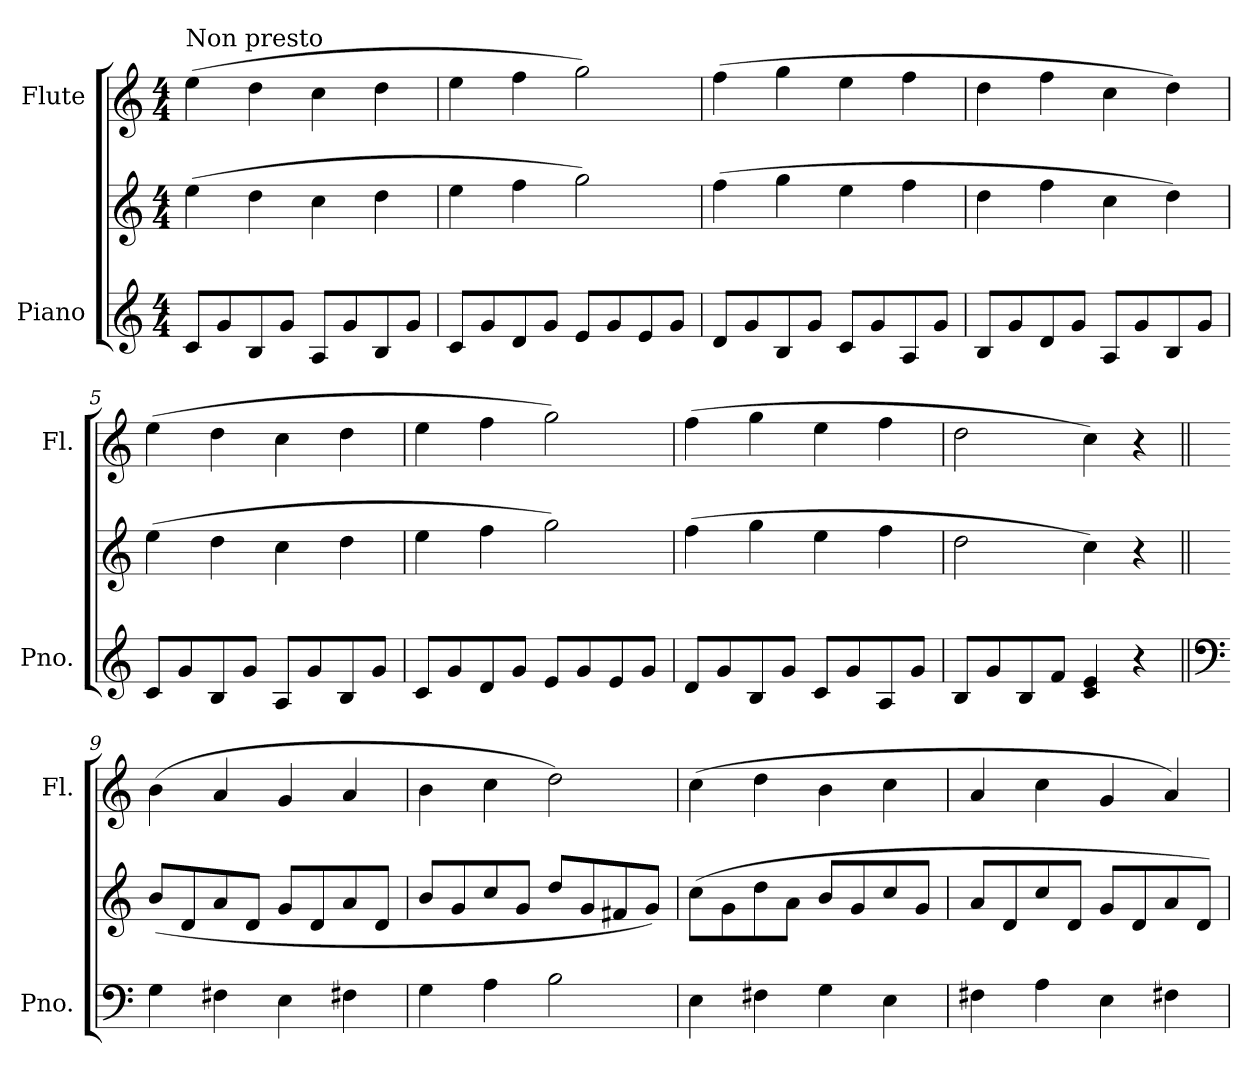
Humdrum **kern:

**kern	**kern	**kern
*part2	*part2	*part1
*staff3	*staff2	*staff1
*I"Piano	*	*I"Flute
*I'Pno.	*	*I'Fl.
*clefG2	*clefG2	*clefG2
*k[]	*k[]	*k[]
*M4/4	*M4/4	*M4/4
*MM120	*MM120	*MM120
=1	=1	=1
!	!	!LO:TX:t=Non presto
8c/L	(>4ee\	(>4ee\
8g/	.	.
8B/	4dd\	4dd\
8g/J	.	.
8A/L	4cc\	4cc\
8g/	.	.
8B/	4dd\	4dd\
8g/J	.	.
=2	=2	=2
8c/L	4ee\	4ee\
8g/	.	.
8d/	4ff\	4ff\
8g/J	.	.
8e/L	2gg\)	2gg\)
8g/	.	.
8e/	.	.
8g/J	.	.
=3	=3	=3
8d/L	(>4ff\	(>4ff\
8g/	.	.
8B/	4gg\	4gg\
8g/J	.	.
8c/L	4ee\	4ee\
8g/	.	.
8A/	4ff\	4ff\
8g/J	.	.
=4	=4	=4
8B/L	4dd\	4dd\
8g/	.	.
8d/	4ff\	4ff\
8g/J	.	.
8A/L	4cc\	4cc\
8g/	.	.
8B/	4dd\)	4dd\)
8g/J	.	.
!!LO:LB:g=z
=5	=5	=5
8c/L	(>4ee\	(>4ee\
8g/	.	.
8B/	4dd\	4dd\
8g/J	.	.
8A/L	4cc\	4cc\
8g/	.	.
8B/	4dd\	4dd\
8g/J	.	.
=6	=6	=6
8c/L	4ee\	4ee\
8g/	.	.
8d/	4ff\	4ff\
8g/J	.	.
8e/L	2gg\)	2gg\)
8g/	.	.
8e/	.	.
8g/J	.	.
=7	=7	=7
8d/L	(>4ff\	(>4ff\
8g/	.	.
8B/	4gg\	4gg\
8g/J	.	.
8c/L	4ee\	4ee\
8g/	.	.
8A/	4ff\	4ff\
8g/J	.	.
=8	=8	=8
8B/L	2dd\	2dd\
8g/	.	.
8B/	.	.
8f/J	.	.
4c/ 4e/	4cc\)	4cc\)
4r	4r	4r
!!LO:LB:g=z
=9||	=9||	=9||
*clefF4	*	*
4G\	(>8b/L	(>4b\
.	8d/	.
4F#X\	8a/	4a/
.	8d/J	.
4E\	8g/L	4g/
.	8d/	.
4F#X\	8a/	4a/
.	8d/J	.
=10	=10	=10
4G\	8b/L	4b\
.	8g/	.
4A\	8cc/	4cc\
.	8g/J	.
2B\	8dd/L	2dd\)
.	8g/	.
.	8f#X/	.
.	8g/J)	.
=11	=11	=11
4E\	(>8cc\L	(>4cc\
.	8g\	.
4F#X\	8dd\	4dd\
.	8a\J	.
4G\	8b/L	4b\
.	8g/	.
4E\	8cc/	4cc\
.	8g/J	.
=12	=12	=12
4F#X\	8a/L	4a/
.	8d/	.
4A\	8cc/	4cc\
.	8d/J	.
4E\	8g/L	4g/
.	8d/	.
4F#X\	8a/	4a/)
.	8d/J)	.
=	=	=
*-	*-	*-
